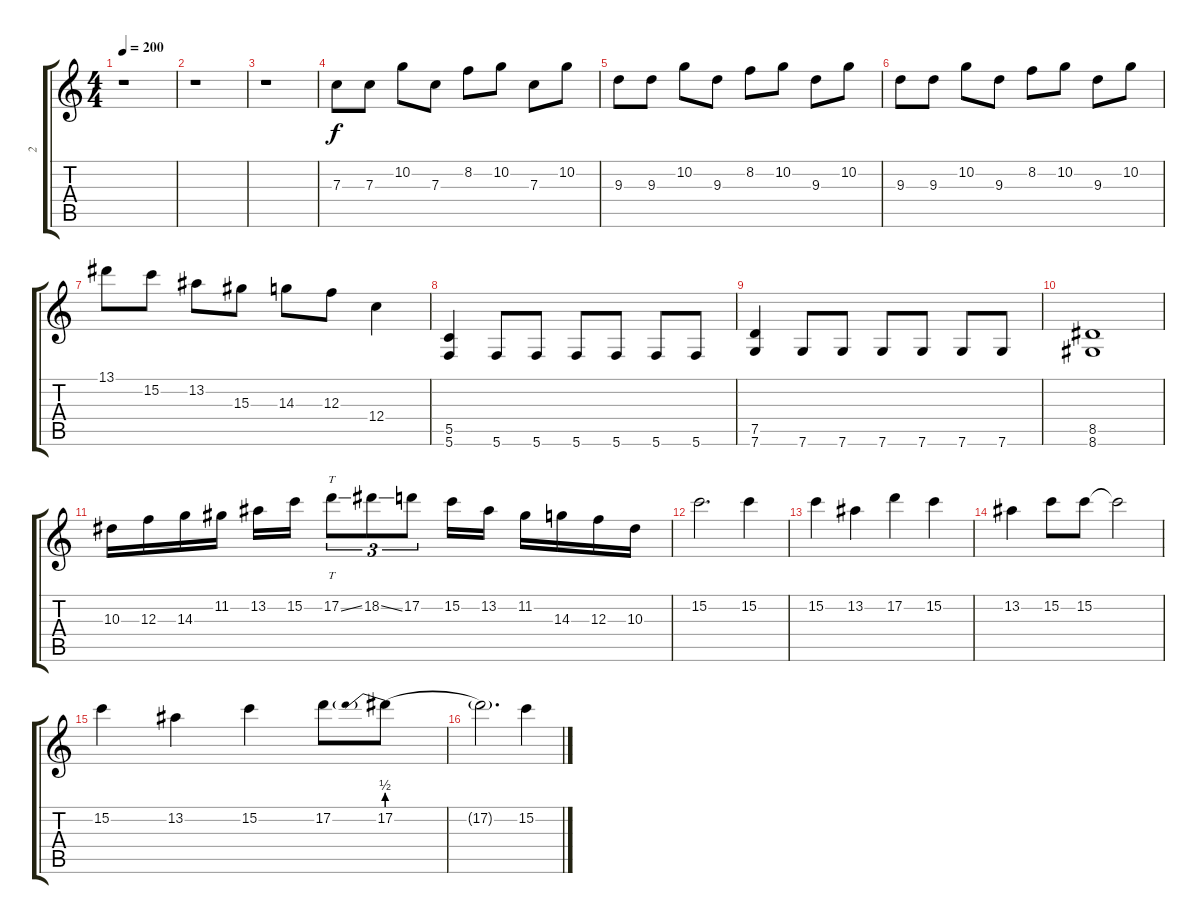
\track ("2" "2") {instrument acousticguitarsteel}
\staff {score tabs}
\tuning (D4 A3 F3 C3 G2 C2) {hide}
\ts (4 4)
\tempo 200
\clef g2
\ks c
r.1{dy f} |
r.1 |
r.1 |
7.3.8 7.3.8 10.2.8 7.3.8 8.2.8 10.2.8 7.3.8 10.2.8 |
9.3.8 9.3.8 10.2.8 9.3.8 8.2.8 10.2.8 9.3.8 10.2.8 |
9.3.8 9.3.8 10.2.8 9.3.8 8.2.8 10.2.8 9.3.8 10.2.8 |
13.1.8 15.2.8 13.2.8 15.3.8 14.3.8 12.3.8 12.4.4 |
(5.5 5.6).4 5.6.8 5.6.8 5.6.8 5.6.8 5.6.8 5.6.8 |
(7.5 7.6).4 7.6.8 7.6.8 7.6.8 7.6.8 7.6.8 7.6.8 |
(8.5 8.6).1 |
10.3.16 12.3.16 14.3.16 11.2.16 13.2.16 15.2.16 17.2{ss}.8{tt tu (3 2)} 18.2{ss}.8{tu (3 2)} 17.2.8{tu (3 2)} 15.2.16 13.2.16 11.2.16 14.3.16 12.3.16 10.3.16 |
15.2.2{d} 15.2.4 |
15.2.4 13.2.4 17.2.4 15.2.4 |
13.2.4 15.2.8 15.2.8 15.2{t}.2 |
15.2.4 13.2.4 15.2.4 17.2.8 17.2{be (prebend 0 2 60 2)}.8 |
17.2{t}.2{d} 15.2.4
